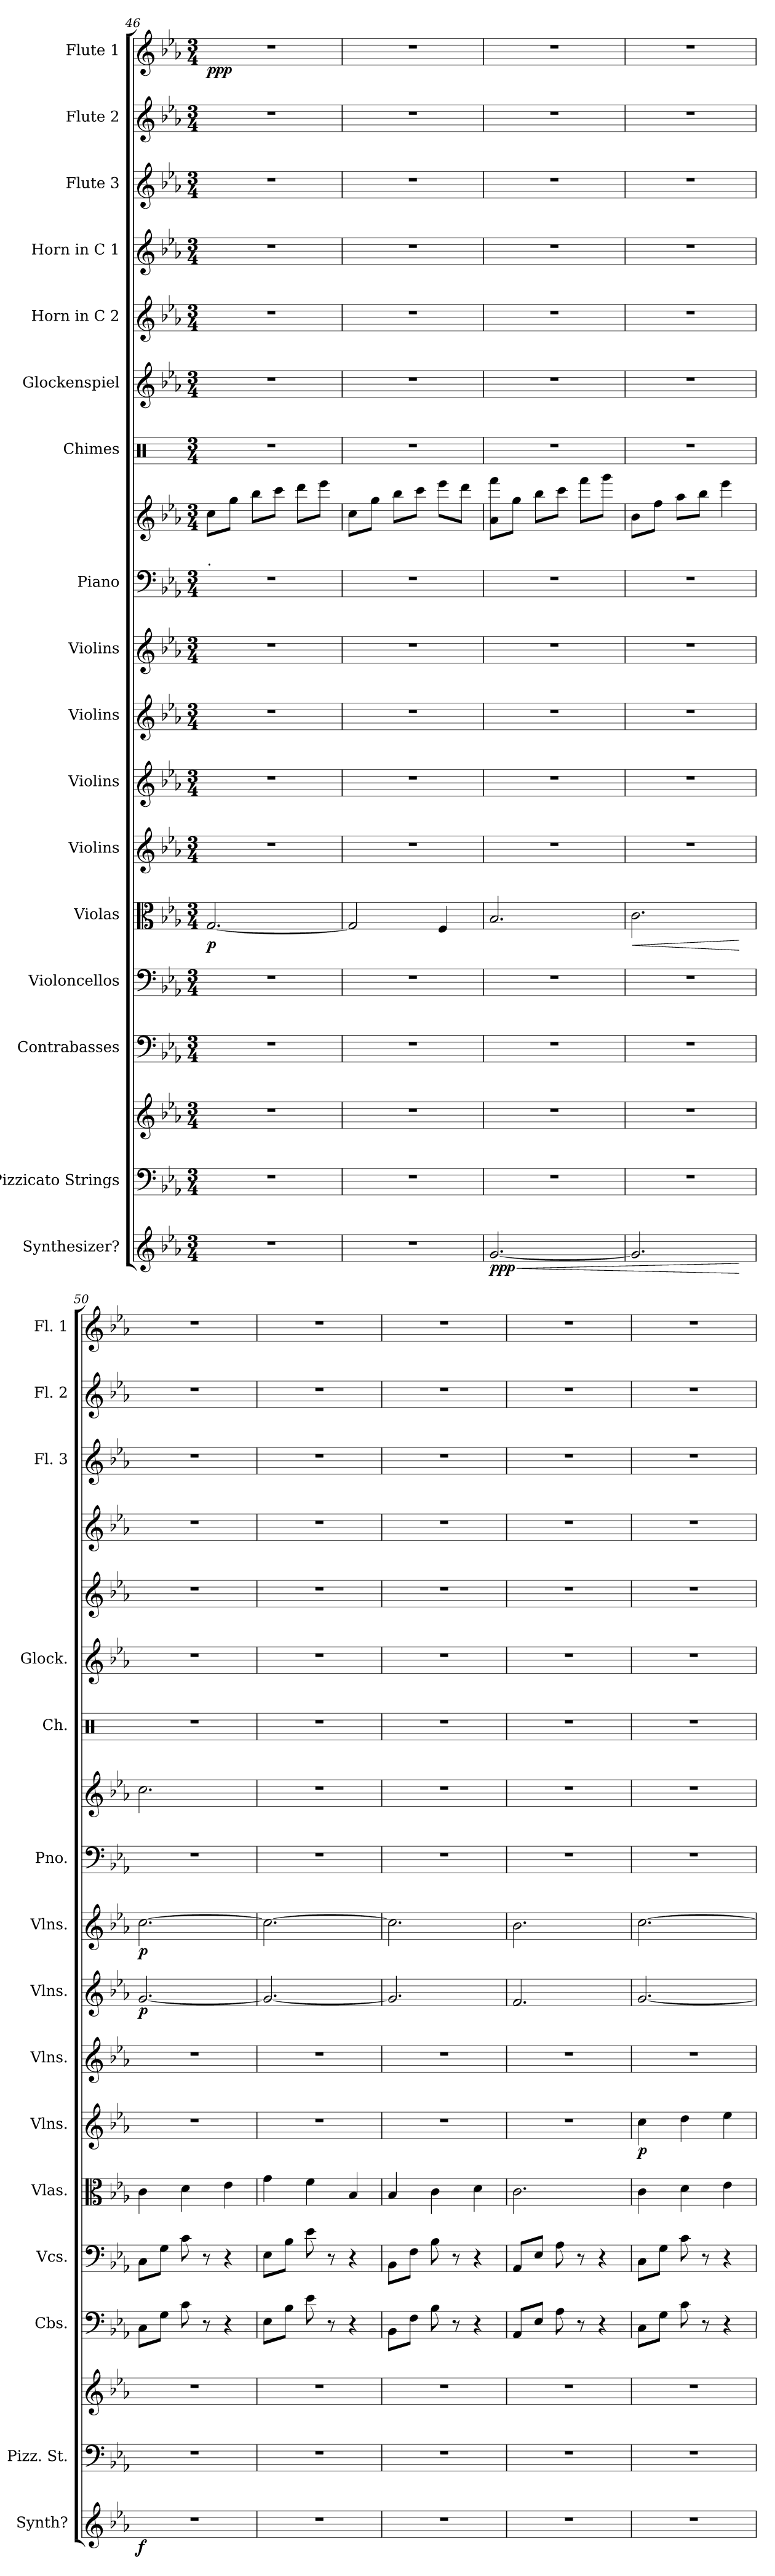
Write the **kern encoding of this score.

**kern	**dynam	**kern	**kern	**kern	**kern	**kern	**dynam	**kern	**dynam	**kern	**kern	**dynam	**kern	**dynam	**kern	**kern	**kern	**kern	**kern	**kern	**kern	**kern	**kern	**dynam
*part17	*part17	*part16	*part16	*part15	*part14	*part13	*part13	*part12	*part12	*part11	*part10	*part10	*part9	*part9	*part8	*part8	*part7	*part6	*part5	*part4	*part3	*part2	*part1	*part1
*staff19	*staff19	*staff18	*staff17	*staff16	*staff15	*staff14	*staff14	*staff13	*staff13	*staff12	*staff11	*staff11	*staff10	*staff10	*staff9	*staff8	*staff7	*staff6	*staff5	*staff4	*staff3	*staff2	*staff1	*staff1
*I"Synthesizer?	*	*I"Pizzicato Strings	*	*I"Contrabasses	*I"Violoncellos	*I"Violas	*	*I"Violins	*	*I"Violins	*I"Violins	*	*I"Violins	*	*I"Piano	*	*I"Chimes	*I"Glockenspiel	*I"Horn in C 2	*I"Horn in C 1	*I"Flute 3	*I"Flute 2	*I"Flute 1	*
*I'Synth?	*	*I'Pizz. St.	*	*I'Cbs.	*I'Vcs.	*I'Vlas.	*	*I'Vlns.	*	*I'Vlns.	*I'Vlns.	*	*I'Vlns.	*	*I'Pno.	*	*I'Ch.	*I'Glock.	*	*	*I'Fl. 3	*I'Fl. 2	*I'Fl. 1	*
!!LO:PB:g=z
*clefG2	*	*clefF4	*clefG2	*clefF4	*clefF4	*clefC3	*	*clefG2	*	*clefG2	*clefG2	*	*clefG2	*	*clefF4	*clefG2	*clefX	*clefG2	*clefG2	*clefG2	*clefG2	*clefG2	*clefG2	*
*	*	*	*	*ITrd7c12	*	*	*	*	*	*	*	*	*	*	*	*	*	*ITrd-14c-24	*ITrd7c12	*ITrd7c12	*	*	*	*
*k[b-e-a-]	*	*k[b-e-a-]	*k[b-e-a-]	*k[b-e-a-]	*k[b-e-a-]	*k[b-e-a-]	*	*k[b-e-a-]	*	*k[b-e-a-]	*k[b-e-a-]	*	*k[b-e-a-]	*	*k[b-e-a-]	*k[b-e-a-]	*k[]	*k[b-e-a-]	*k[b-e-a-]	*k[b-e-a-]	*k[b-e-a-]	*k[b-e-a-]	*k[b-e-a-]	*
*M3/4	*	*M3/4	*M3/4	*M3/4	*M3/4	*M3/4	*	*M3/4	*	*M3/4	*M3/4	*	*M3/4	*	*M3/4	*M3/4	*M3/4	*M3/4	*M3/4	*M3/4	*M3/4	*M3/4	*M3/4	*
=46	=46	=46	=46	=46	=46	=46	=46	=46	=46	=46	=46	=46	=46	=46	=46	=46	=46	=46	=46	=46	=46	=46	=46	=46
!	!	!	!	!	!	!	!	!	!	!	!	!	!	!	!LO:TX:a:t=.	!	!	!	!	!	!	!	!	!
!	!	!	!	!	!	!	!LO:DY:b	!	!	!	!	!	!	!	!	!	!	!	!	!	!	!	!	!LO:DY:b
2.r	.	2.r	2.r	2.r	2.r	[2.G/	p	2.r	.	2.r	2.r	.	2.r	.	2.r	8cc\L	2.r	2.r	2.r	2.r	2.r	2.r	2.r	ppp
.	.	.	.	.	.	.	.	.	.	.	.	.	.	.	.	8gg\J	.	.	.	.	.	.	.	.
.	.	.	.	.	.	.	.	.	.	.	.	.	.	.	.	8bb-\L	.	.	.	.	.	.	.	.
.	.	.	.	.	.	.	.	.	.	.	.	.	.	.	.	8ccc\J	.	.	.	.	.	.	.	.
.	.	.	.	.	.	.	.	.	.	.	.	.	.	.	.	8ddd\L	.	.	.	.	.	.	.	.
.	.	.	.	.	.	.	.	.	.	.	.	.	.	.	.	8eee-\J	.	.	.	.	.	.	.	.
=47	=47	=47	=47	=47	=47	=47	=47	=47	=47	=47	=47	=47	=47	=47	=47	=47	=47	=47	=47	=47	=47	=47	=47	=47
2.r	.	2.r	2.r	2.r	2.r	2G/]	.	2.r	.	2.r	2.r	.	2.r	.	2.r	8cc\L	2.r	2.r	2.r	2.r	2.r	2.r	2.r	.
.	.	.	.	.	.	.	.	.	.	.	.	.	.	.	.	8gg\J	.	.	.	.	.	.	.	.
.	.	.	.	.	.	.	.	.	.	.	.	.	.	.	.	8bb-\L	.	.	.	.	.	.	.	.
.	.	.	.	.	.	.	.	.	.	.	.	.	.	.	.	8ccc\J	.	.	.	.	.	.	.	.
.	.	.	.	.	.	4F/	.	.	.	.	.	.	.	.	.	8eee-\L	.	.	.	.	.	.	.	.
.	.	.	.	.	.	.	.	.	.	.	.	.	.	.	.	8ddd\J	.	.	.	.	.	.	.	.
=48	=48	=48	=48	=48	=48	=48	=48	=48	=48	=48	=48	=48	=48	=48	=48	=48	=48	=48	=48	=48	=48	=48	=48	=48
!	!LO:HP:b	!	!	!	!	!	!	!	!	!	!	!	!	!	!	!	!	!	!	!	!	!	!	!
!	!LO:DY:n=1:b	!	!	!	!	!	!	!	!	!	!	!	!	!	!	!	!	!	!	!	!	!	!	!
[2.g/	< ppp	2.r	2.r	2.r	2.r	2.B-/	.	2.r	.	2.r	2.r	.	2.r	.	2.r	8a-\ 8fff\L	2.r	2.r	2.r	2.r	2.r	2.r	2.r	.
.	.	.	.	.	.	.	.	.	.	.	.	.	.	.	.	8gg\J	.	.	.	.	.	.	.	.
.	.	.	.	.	.	.	.	.	.	.	.	.	.	.	.	8bb-\L	.	.	.	.	.	.	.	.
.	.	.	.	.	.	.	.	.	.	.	.	.	.	.	.	8ccc\J	.	.	.	.	.	.	.	.
.	.	.	.	.	.	.	.	.	.	.	.	.	.	.	.	8fff\L	.	.	.	.	.	.	.	.
.	.	.	.	.	.	.	.	.	.	.	.	.	.	.	.	8ggg\J	.	.	.	.	.	.	.	.
=49	=49	=49	=49	=49	=49	=49	=49	=49	=49	=49	=49	=49	=49	=49	=49	=49	=49	=49	=49	=49	=49	=49	=49	=49
!	!	!	!	!	!	!	!LO:HP:b	!	!	!	!	!	!	!	!	!	!	!	!	!	!	!	!	!
2.g/]	.	2.r	2.r	2.r	2.r	2.c\	<	2.r	.	2.r	2.r	.	2.r	.	2.r	8b-\L	2.r	2.r	2.r	2.r	2.r	2.r	2.r	.
.	.	.	.	.	.	.	.	.	.	.	.	.	.	.	.	8ff\J	.	.	.	.	.	.	.	.
.	.	.	.	.	.	.	.	.	.	.	.	.	.	.	.	8aa-\L	.	.	.	.	.	.	.	.
.	.	.	.	.	.	.	.	.	.	.	.	.	.	.	.	8bb-\J	.	.	.	.	.	.	.	.
.	.	.	.	.	.	.	.	.	.	.	.	.	.	.	.	4eee-\	.	.	.	.	.	.	.	.
.	[	.	.	.	.	.	[	.	.	.	.	.	.	.	.	.	.	.	.	.	.	.	.	.
!!LO:LB:g=z
=50	=50	=50	=50	=50	=50	=50	=50	=50	=50	=50	=50	=50	=50	=50	=50	=50	=50	=50	=50	=50	=50	=50	=50	=50
!	!LO:DY:b	!	!	!	!	!	!	!	!	!	!	!LO:DY:b	!	!LO:DY:b	!	!	!	!	!	!	!	!	!	!
2.r	f	2.r	2.r	8CC\L	8C\L	4c\	.	2.r	.	2.r	[2.g/	p	[2.cc\	p	2.r	2.cc\	2.r	2.r	2.r	2.r	2.r	2.r	2.r	.
.	.	.	.	8GG\J	8G\J	.	.	.	.	.	.	.	.	.	.	.	.	.	.	.	.	.	.	.
.	.	.	.	8C\	8c\	4d\	.	.	.	.	.	.	.	.	.	.	.	.	.	.	.	.	.	.
.	.	.	.	8r	8r	.	.	.	.	.	.	.	.	.	.	.	.	.	.	.	.	.	.	.
.	.	.	.	4r	4r	4e-\	.	.	.	.	.	.	.	.	.	.	.	.	.	.	.	.	.	.
=51	=51	=51	=51	=51	=51	=51	=51	=51	=51	=51	=51	=51	=51	=51	=51	=51	=51	=51	=51	=51	=51	=51	=51	=51
2.r	.	2.r	2.r	8EE-\L	8E-\L	4g\	.	2.r	.	2.r	2.g/_	.	2.cc\_	.	2.r	2.r	2.r	2.r	2.r	2.r	2.r	2.r	2.r	.
.	.	.	.	8BB-\J	8B-\J	.	.	.	.	.	.	.	.	.	.	.	.	.	.	.	.	.	.	.
.	.	.	.	8E-\	8e-\	4f\	.	.	.	.	.	.	.	.	.	.	.	.	.	.	.	.	.	.
.	.	.	.	8r	8r	.	.	.	.	.	.	.	.	.	.	.	.	.	.	.	.	.	.	.
.	.	.	.	4r	4r	4B-/	.	.	.	.	.	.	.	.	.	.	.	.	.	.	.	.	.	.
=52	=52	=52	=52	=52	=52	=52	=52	=52	=52	=52	=52	=52	=52	=52	=52	=52	=52	=52	=52	=52	=52	=52	=52	=52
2.r	.	2.r	2.r	8BBB-\L	8BB-\L	4B-/	.	2.r	.	2.r	2.g/]	.	2.cc\]	.	2.r	2.r	2.r	2.r	2.r	2.r	2.r	2.r	2.r	.
.	.	.	.	8FF\J	8F\J	.	.	.	.	.	.	.	.	.	.	.	.	.	.	.	.	.	.	.
.	.	.	.	8BB-\	8B-\	4c\	.	.	.	.	.	.	.	.	.	.	.	.	.	.	.	.	.	.
.	.	.	.	8r	8r	.	.	.	.	.	.	.	.	.	.	.	.	.	.	.	.	.	.	.
.	.	.	.	4r	4r	4d\	.	.	.	.	.	.	.	.	.	.	.	.	.	.	.	.	.	.
=53	=53	=53	=53	=53	=53	=53	=53	=53	=53	=53	=53	=53	=53	=53	=53	=53	=53	=53	=53	=53	=53	=53	=53	=53
2.r	.	2.r	2.r	8AAA-/L	8AA-/L	2.c\	.	2.r	.	2.r	2.f/	.	2.b-\	.	2.r	2.r	2.r	2.r	2.r	2.r	2.r	2.r	2.r	.
.	.	.	.	8EE-/J	8E-/J	.	.	.	.	.	.	.	.	.	.	.	.	.	.	.	.	.	.	.
.	.	.	.	8AA-\	8A-\	.	.	.	.	.	.	.	.	.	.	.	.	.	.	.	.	.	.	.
.	.	.	.	8r	8r	.	.	.	.	.	.	.	.	.	.	.	.	.	.	.	.	.	.	.
.	.	.	.	4r	4r	.	.	.	.	.	.	.	.	.	.	.	.	.	.	.	.	.	.	.
!!LO:PB:g=z
=54	=54	=54	=54	=54	=54	=54	=54	=54	=54	=54	=54	=54	=54	=54	=54	=54	=54	=54	=54	=54	=54	=54	=54	=54
!	!	!	!	!	!	!	!	!	!LO:DY:b	!	!	!	!	!	!	!	!	!	!	!	!	!	!	!
2.r	.	2.r	2.r	8CC\L	8C\L	4c\	.	4cc\	p	2.r	[2.g/	.	[2.cc\	.	2.r	2.r	2.r	2.r	2.r	2.r	2.r	2.r	2.r	.
.	.	.	.	8GG\J	8G\J	.	.	.	.	.	.	.	.	.	.	.	.	.	.	.	.	.	.	.
.	.	.	.	8C\	8c\	4d\	.	4dd\	.	.	.	.	.	.	.	.	.	.	.	.	.	.	.	.
.	.	.	.	8r	8r	.	.	.	.	.	.	.	.	.	.	.	.	.	.	.	.	.	.	.
.	.	.	.	4r	4r	4e-\	.	4ee-\	.	.	.	.	.	.	.	.	.	.	.	.	.	.	.	.
=	=	=	=	=	=	=	=	=	=	=	=	=	=	=	=	=	=	=	=	=	=	=	=	=
*-	*-	*-	*-	*-	*-	*-	*-	*-	*-	*-	*-	*-	*-	*-	*-	*-	*-	*-	*-	*-	*-	*-	*-	*-
